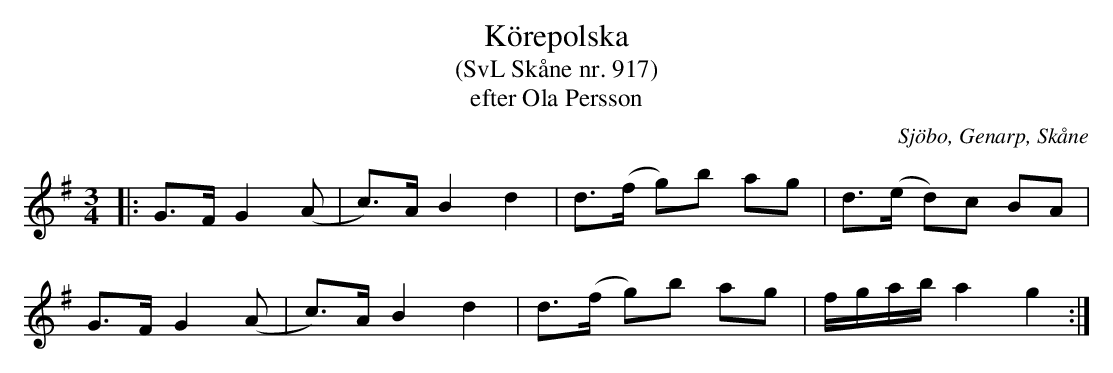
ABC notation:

X:1
T:Körepolska
T:(SvL Skåne nr. 917)
T:efter Ola Persson
O:Sjöbo, Genarp, Skåne
M:3/4
L:1/8
K:G
|: G>F G2 (A | c)>A B2 d2 | d>(f g)b ag | d>(e d)c BA |
G>F G2 (A | c)>A B2 d2 | d>(f g)b ag | f/g/a/b/ a2 g2 :|
